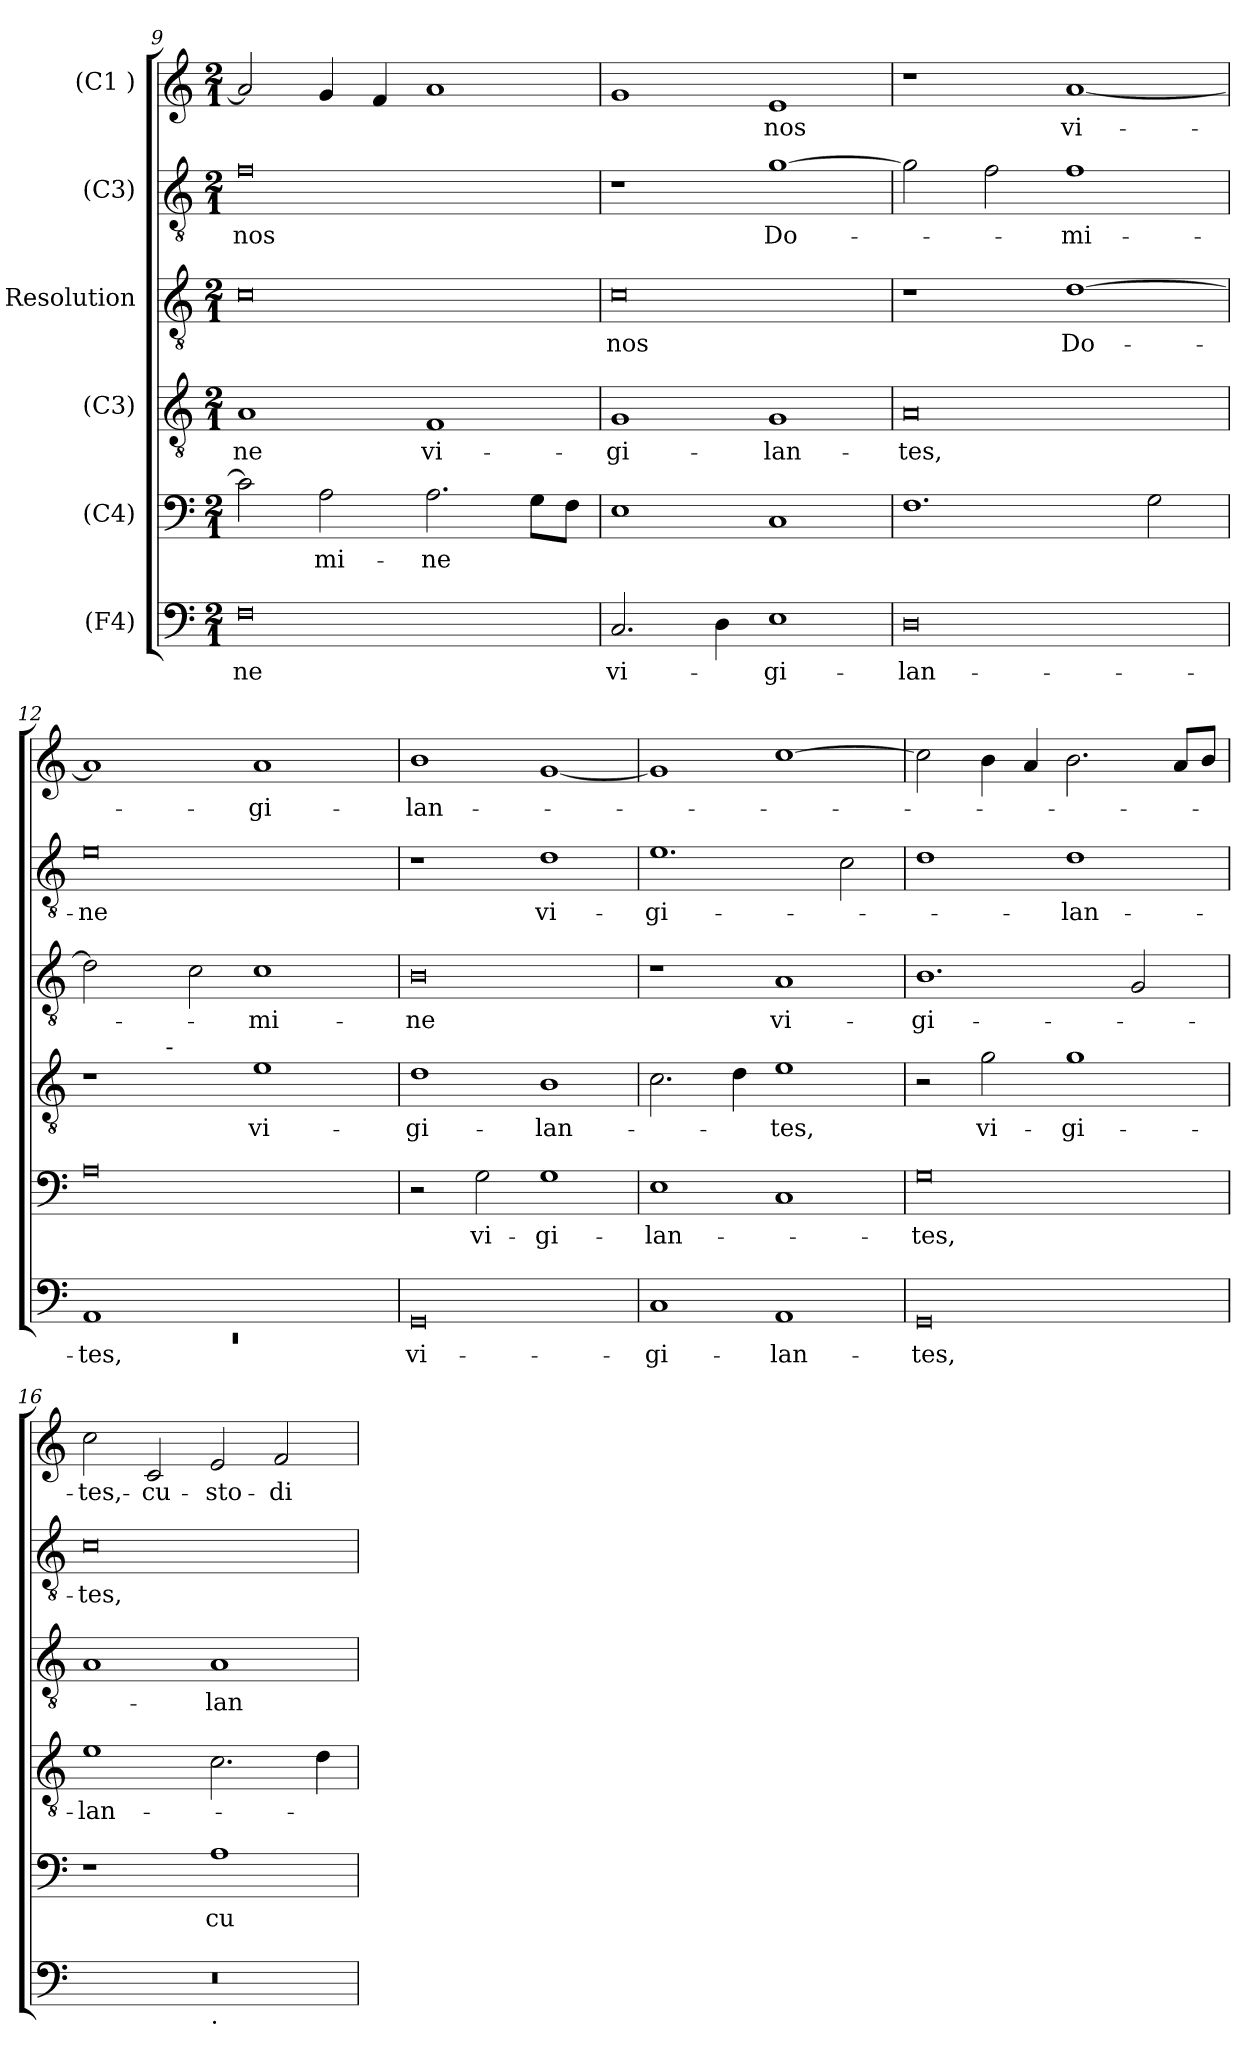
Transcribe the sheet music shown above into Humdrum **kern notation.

**kern	**text	**kern	**text	**kern	**text	**kern	**text	**kern	**text	**kern	**text
*part6	*part6	*part5	*part5	*part4	*part4	*part3	*part3	*part2	*part2	*part1	*part1
*staff6	*staff6	*staff5	*staff5	*staff4	*staff4	*staff3	*staff3	*staff2	*staff2	*staff1	*staff1
*I"(F4)	*	*I"(C4)	*	*I"(C3)	*	*I"Resolution	*	*I"(C3)	*	*I"(C1 )	*
*clefF4	*	*clefF4	*	*clefGv2	*	*clefGv2	*	*clefGv2	*	*clefG2	*
*k[]	*	*k[]	*	*k[]	*	*k[]	*	*k[]	*	*k[]	*
*C:	*	*C:	*	*C:	*	*C:	*	*C:	*	*C:	*
*M2/1	*	*M2/1	*	*M2/1	*	*M2/1	*	*M2/1	*	*M2/1	*
=9	=9	=9	=9	=9	=9	=9	=9	=9	=9	=9	=9
!	!LO:LY:b:rj	!	!	!	!LO:LY:b	!	!	!	!LO:LY:b	!	!
0F	-ne	2c\]	.	1A	-ne	0c	.	0f	nos	2a/]	.
!	!	!	!LO:LY:b	!	!	!	!	!	!	!	!
.	.	2A\	-mi-	.	.	.	.	.	.	4g/	.
.	.	.	.	.	.	.	.	.	.	4f/	.
!	!	!	!LO:LY:b	!	!LO:LY:b	!	!	!	!	!	!
.	.	2.A\	-ne	1F	vi-	.	.	.	.	1a	.
.	.	8G\L	.	.	.	.	.	.	.	.	.
.	.	8F\J	.	.	.	.	.	.	.	.	.
=10	=10	=10	=10	=10	=10	=10	=10	=10	=10	=10	=10
!	!LO:LY:b	!	!	!	!LO:LY:b	!	!LO:LY:b	!	!	!	!
2.C/	vi-	1E	.	1G	-gi-	0c	nos	1r	.	1g	.
4D\	.	.	.	.	.	.	.	.	.	.	.
!	!LO:LY:b	!	!	!	!LO:LY:b	!	!	!	!LO:LY:b	!	!LO:LY:b
1E	-gi-	1C	.	1G	-lan-	.	.	[>1g	Do-	1e	nos
=11	=11	=11	=11	=11	=11	=11	=11	=11	=11	=11	=11
!	!LO:LY:b	!	!	!	!LO:LY:b	!	!	!	!	!	!
0D	-lan-	1.F	.	0A	-tes,	1r	.	2g\]	.	1r	.
.	.	.	.	.	.	.	.	2f\	.	.	.
!	!	!	!	!	!	!	!LO:LY:b	!	!LO:LY:b	!	!LO:LY:b
.	.	.	.	.	.	[<1d	Do-	1f	-mi-	[<1a	vi-
.	.	2G\	.	.	.	.	.	.	.	.	.
!!LO:LB:g=z
=12	=12	=12	=12	=12	=12	=12	=12	=12	=12	=12	=12
*^	*	*	*	*	*	*	*	*	*	*	*
!	!LO:N:vis=1	!LO:LY:b	!	!	!	!	!	!	!	!LO:LY:b:rj	!	!
*	*	*	*	*	*^	*	*	*	*	*	*	*
1AA	0rEE	-tes,	0A	.	1r	4ryy	.	2d\]	.	0e	-ne	1a]	.
.	.	.	.	.	.	8ryy	.	.	.	.	.	.	.
.	.	.	.	.	.	32ryy	.	.	.	.	.	.	.
!	!	!	!	!	!	!LO:TX:a:t=-	!	!	!	!	!	!	!
.	.	.	.	.	.	1ryy	.	.	.	.	.	.	.
.	.	.	.	.	.	.	.	2c\	.	.	.	.	.
!	!	!	!	!	!	!	!LO:LY:b	!	!LO:LY:b	!	!	!	!LO:LY:b
1ryy	.	.	.	.	1e	.	vi-	1c	-mi-	.	.	1a	-gi-
.	.	.	.	.	.	2ryy	.	.	.	.	.	.	.
.	.	.	.	.	.	16.ryy	.	.	.	.	.	.	.
=13	=13	=13	=13	=13	=13	=13	=13	=13	=13	=13	=13	=13	=13
!	!	!LO:LY:b:rj	!	!	!	!	!LO:LY:b	!	!LO:LY:b:rj	!	!	!	!LO:LY:b
*v	*v	*	*	*	*v	*v	*	*	*	*	*	*	*
0GG	vi-	2r	.	1d	-gi-	0B	-ne	1r	.	1b	-lan-
!	!	!	!LO:LY:b	!	!	!	!	!	!	!	!
.	.	2G\	vi-	.	.	.	.	.	.	.	.
!	!	!	!LO:LY:b	!	!LO:LY:b	!	!	!	!LO:LY:b	!	!
.	.	1G	-gi-	1B	-lan-	.	.	1d	vi-	[<1g	.
=14	=14	=14	=14	=14	=14	=14	=14	=14	=14	=14	=14
!	!LO:LY:b	!	!LO:LY:b	!	!	!	!	!	!LO:LY:b	!	!
1C	-gi-	1E	-lan-	2.c\	.	1r	.	1.e	-gi-	1g]	.
.	.	.	.	4d\	.	.	.	.	.	.	.
!	!LO:LY:b	!	!	!	!LO:LY:b	!	!LO:LY:b	!	!	!	!
1AA	-lan-	1C	.	1e	-tes,	1A	vi-	.	.	[>1cc	.
.	.	.	.	.	.	.	.	2c\	.	.	.
=15	=15	=15	=15	=15	=15	=15	=15	=15	=15	=15	=15
!	!LO:LY:b	!	!LO:LY:b	!	!	!	!LO:LY:b	!	!	!	!
0GG	-tes,	0G	-tes,	2r	.	1.B	-gi-	1d	.	2cc\]	.
!	!	!	!	!	!LO:LY:b	!	!	!	!	!	!
.	.	.	.	2g\	vi-	.	.	.	.	4b\	.
.	.	.	.	.	.	.	.	.	.	4a/	.
!	!	!	!	!	!LO:LY:b	!	!	!	!LO:LY:b	!	!
.	.	.	.	1g	-gi-	.	.	1d	-lan-	2.b\	.
.	.	.	.	.	.	2G/	.	.	.	.	.
.	.	.	.	.	.	.	.	.	.	8a/L	.
.	.	.	.	.	.	.	.	.	.	8b/J	.
=16	=16	=16	=16	=16	=16	=16	=16	=16	=16	=16	=16
!	!	!	!	!	!LO:LY:b	!	!	!	!LO:LY:b	!	!LO:LY:b
*^	*	*	*	*	*	*	*	*	*	*	*
0r	1ryy	.	1r	.	1e	-lan-	1A	.	0c	-tes,	2cc\	-tes,-
!	!	!	!	!	!	!	!	!	!	!	!	!LO:LY:b
.	.	.	.	.	.	.	.	.	.	.	2c/	-cu-
!	!LO:TX:b:t=.	!	!	!	!	!	!	!	!	!	!	!
!	!	!	!	!LO:LY:b	!	!	!	!LO:LY:b	!	!	!	!LO:LY:b
.	1ryy	.	1A	cu-	2.c\	.	1A	-lan-	.	.	2e/	-sto-
!	!	!	!	!	!	!	!	!	!	!	!	!LO:LY:b
.	.	.	.	.	.	.	.	.	.	.	2f/	-di
.	.	.	.	.	4d\	.	.	.	.	.	.	.
*v	*v	*	*	*	*	*	*	*	*	*	*	*
=	=	=	=	=	=	=	=	=	=	=	=
*-	*-	*-	*-	*-	*-	*-	*-	*-	*-	*-	*-
